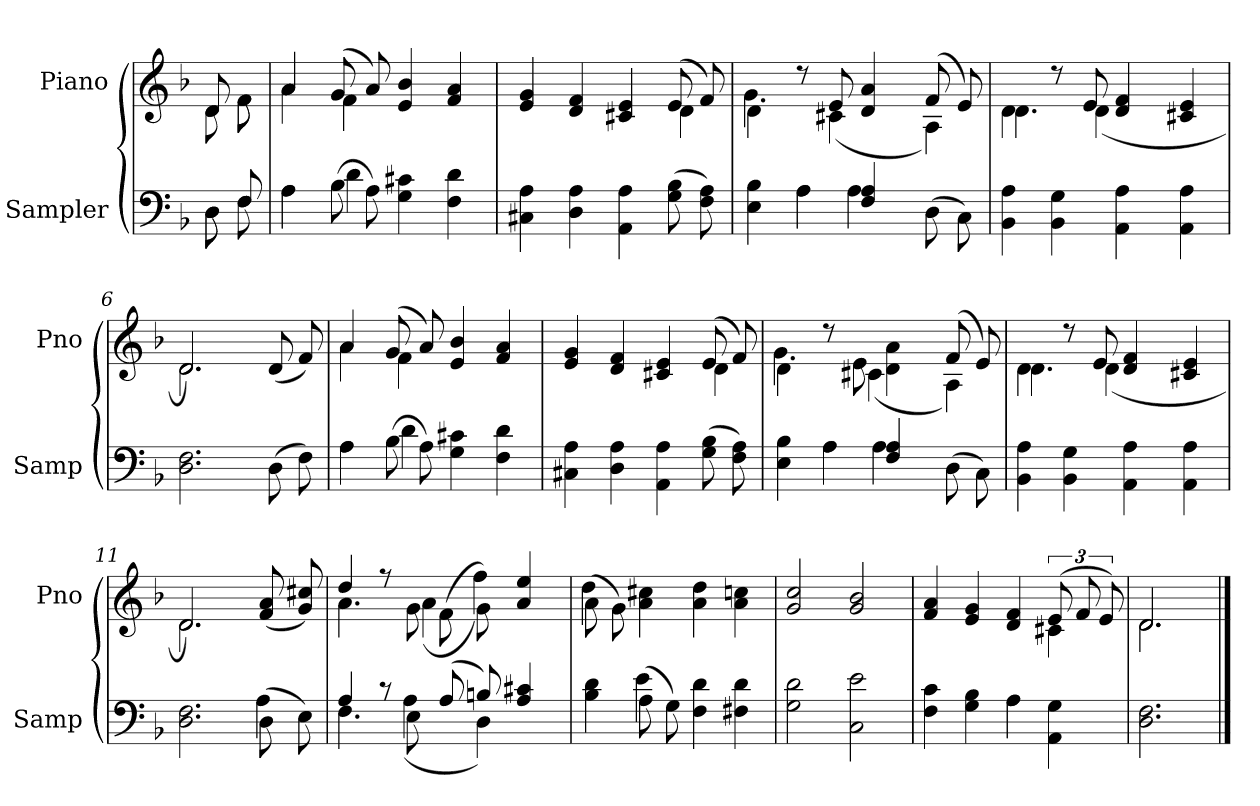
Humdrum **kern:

**kern	**kern
*part2	*part1
*staff2	*staff1
*I"Sampler	*I"Piano
*I'Samp	*I'Pno
*clefF4	*clefG2
*k[b-]	*k[b-]
*F:	*F:
=1	=1
*^	*^
8D\	8D	8d/	8d
8F/	8F	8f\	8f
=2	=2	=2	=2
4A\	4A	4a/	4a
(8B-\	4d	(8g/	4f
8A\)	.	8a/)	.
4G 4c#X	2ryy	4e 4b-	2ryy
4F 4d	.	4f 4a	.
*v	*v	*	*
=3	=3	=3
4C#X 4A	4e 4g	2.ryy
4D 4A	4d 4f	.
4AA 4A	4c#X 4e	.
(8G\ 8B-\	(8e/	4d
8F\ 8A\)	8f/)	.
=4	=4	=4
*^	*	*
4E 4B-	4ryy	4d\	4.g
4A\	4A	8r	.
.	.	8e/	(4c#X
4F 4A	4A	4d 4a	.
.	.	.	8ryy
(8D\	4ryy	(8f/	4A)
8C\)	.	8e/)	.
*v	*v	*	*
=5	=5	=5
4BB- 4A	4d\	4.d
4BB- 4G	8r	.
.	8e/	(4d
4AA 4A	4d 4f	.
.	.	4.ryy
4AA 4A	4c#X 4e	.
=6	=6	=6
2.D 2.F	2.d/)	2.d
(8D\	(8d/	4ryy
8F\)	8f/)	.
=7	=7	=7
*^	*	*
4A\	4A	4a/	4a
(8B-\	4d	(8g/	4f
8A\)	.	8a/)	.
4G 4c#X	2ryy	4e 4b-	2ryy
4F 4d	.	4f 4a	.
*v	*v	*	*
=8	=8	=8
4C#X 4A	4e 4g	2.ryy
4D 4A	4d 4f	.
4AA 4A	4c#X 4e	.
(8G\ 8B-\	(8e/	4d
8F\ 8A\)	8f/)	.
=9	=9	=9
*^	*	*
4E 4B-	4ryy	4d\	4.g
4A\	4A	8r	.
.	.	8e\	(4c#X
4F 4A	4A	4d\ 4a\	.
.	.	.	8ryy
(8D\	4ryy	(8f/	4A)
8C\)	.	8e/)	.
*v	*v	*	*
=10	=10	=10
4BB- 4A	4d\	4.d
4BB- 4G	8r	.
.	8e/	(4d
4AA 4A	4d 4f	.
.	.	4.ryy
4AA 4A	4c#X 4e	.
=11	=11	=11
*^	*	*
2.D 2.F	2.ryy	2.d/)	2.d
(8D\	4A	(8f/ 8a/	4ryy
8E\)	.	8g/ 8cc#X/)	.
=12	=12	=12	=12
4A/	4.F	4dd/	4.a
8r	.	8r	.
8E\	(4A	8g\	(4a
(8A/	.	(8f\	.
8Bn/)	4D)	8g\)	4ff)
4A 4c#X	.	4a 4ee	.
.	8ryy	.	8ryy
=13	=13	=13	=13
4B- 4d	4ryy	(8a\	4dd
.	.	8g\)	.
(8A\	4e	4a 4cc#X	2.ryy
8G\)	.	.	.
4F 4d	2ryy	4a 4dd	.
4F#X 4d	.	4a 4ccn	.
*v	*v	*	*
*	*v	*v
=14	=14
2G 2d	2g 2cc
2C 2e	2g 2b-
=15	=15
*^	*^
4F 4c	2ryy	4f 4a	2.ryy
4G 4B-	.	4e 4g	.
4A\	4A	4d 4f	.
4AA 4G	4ryy	(12e/	4c#X
.	.	12f/	.
.	.	12e/)	.
*v	*v	*	*
=16	=16	=16
2.D 2.F	2.d/	2.d
*	*v	*v
==	==
*-	*-
